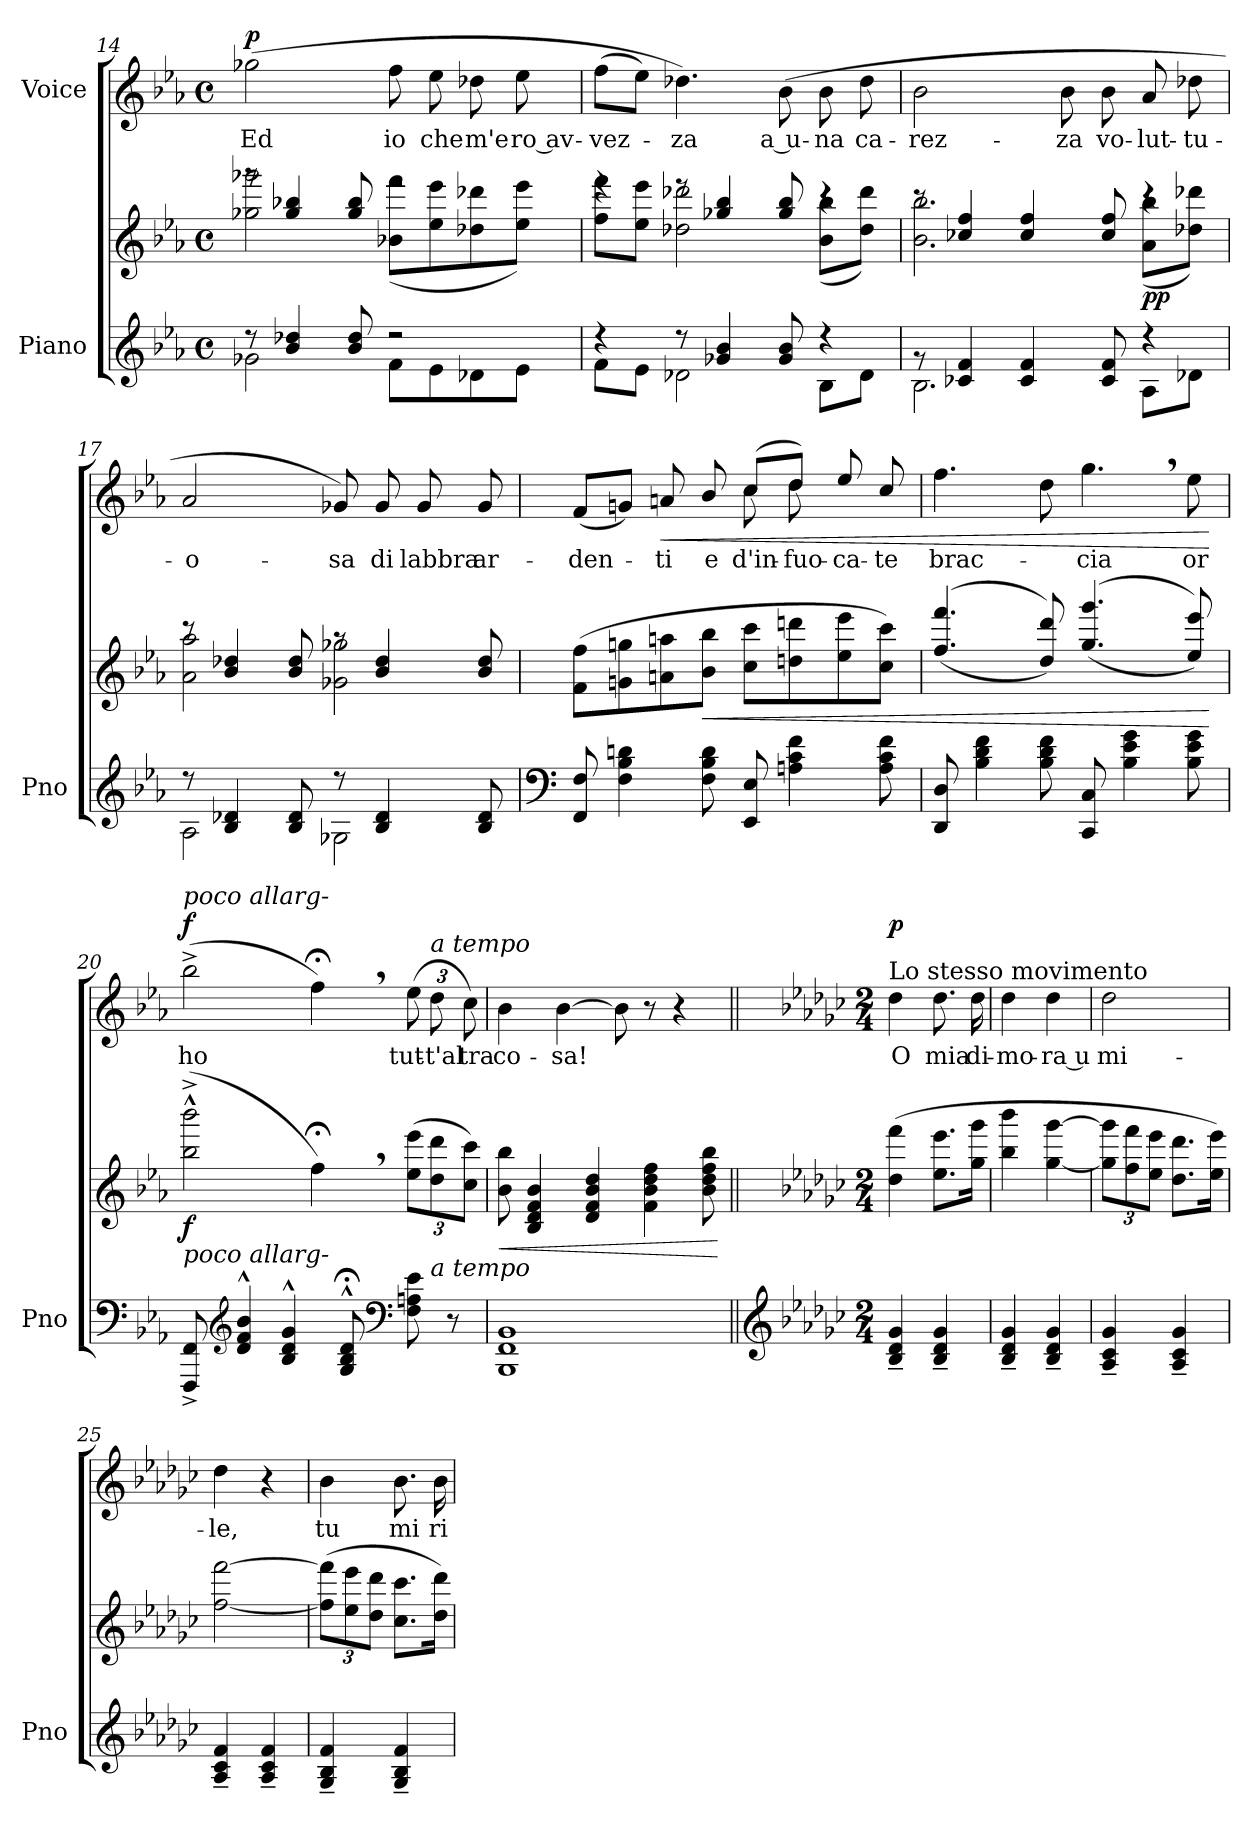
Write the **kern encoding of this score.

**kern	**kern	**dynam	**kern	**text	**dynam
*part2	*part2	*part2	*part1	*part1	*part1
*staff3	*staff2	*staff2/3	*staff1	*staff1	*staff1
*I"Piano	*	*	*I"Voice	*	*
*I'Pno	*	*	*	*	*
*clefG2	*clefG2	*	*clefG2	*	*
*k[b-e-a-]	*k[b-e-a-]	*	*k[b-e-a-]	*	*
*M4/4	*M4/4	*	*M4/4	*	*
*met(c)	*met(c)	*	*met(c)	*	*
=14	=14	=14	=14	=14	=14
*^	*^	*	*	*	*
!	!	!	!	!LO:DY:a=2	!	!	!LO:DY:a
8r	2g-X\	8rggg	2gg-X\ 2ggg-X\	other-dynamics	(2gg-X\	Ed	p
4b-/ 4dd-X/	.	4gg-/ 4bb-X/	.	.	.	.	.
8b-/ 8dd-/	.	8gg-/ 8bb-/	.	.	.	.	.
2r	8f\L	2reee	(>8b-X\ 8fff\L	.	8ff\	io	.
.	8e-\	.	8ee-\ 8eee-\	.	8ee-\	che	.
.	8d-X\	.	8dd-X\ 8ddd-X\	.	8dd-X\	m'e	.
.	8e-\J	.	8ee-\ 8eee-\J)	.	8ee-\	ro av-	.
=15	=15	=15	=15	=15	=15	=15	=15
4r	8f\L	4reee	8ff\ 8fff\L	.	(8ff\L	vez--	.
.	8e-\J	.	8ee-\ 8eee-\J	.	8ee-\J)	.	.
8r	2d-X\	8reee	2dd-X\ 2ddd-X\	.	4.dd-X\)	-za	.
4g-X/ 4b-/	.	4gg-X/ 4bb-/	.	.	.	.	.
8g-/ 8b-/	.	8gg-/ 8bb-/	.	.	(8b-\	a u-	.
4r	8B-\L	4rccc	(>8b-\ 8bb-\L	.	8b-\	na	.
.	8d-\J	.	8dd-\ 8ddd-\J)	.	8dd-\	ca-	.
!!LO:LB:g=z
=16	=16	=16	=16	=16	=16	=16	=16
8rg	2.B-\	8rccc	2.b-\ 2.bb-\	.	2b-\	rez-	.
4c-X/ 4f/	.	4cc-X/ 4ff/	.	.	.	.	.
4c-/ 4f/	.	4cc-/ 4ff/	.	.	.	.	.
.	.	.	.	.	8b-\	za	.
8c-/ 8f/	.	8cc-/ 8ff/	.	.	8b-\	vo-	.
!	!	!	!	!LO:DY:b	!	!	!
4r	8A-\L	4rccc	(>8a-\ 8bb-\L	pp	8a-/	lut-	.
.	8d-X\J	.	8dd-X\ 8ddd-X\J)	.	8dd-X\	tu-	.
=17	=17	=17	=17	=17	=17	=17	=17
8r	2A-\	8rccc	2a-\ 2aa-\	.	2a-/	o-	.
4B-/ 4d-X/	.	4b-/ 4dd-X/	.	.	.	.	.
8B-/ 8d-/	.	8b-/ 8dd-/	.	.	.	.	.
8r	2G-X\	8raa	2g-X\ 2gg-X\	.	8g-X/)	sa	.
4B-/ 4d-/	.	4b-/ 4dd-/	.	.	8g-/	di	.
.	.	.	.	.	8g-/	labbra	.
8B-/ 8d-/	.	8b-/ 8dd-/	.	.	8g-/	ar-	.
*v	*v	*	*	*	*	*	*
*	*v	*v	*	*	*	*
=18	=18	=18	=18	=18	=18
*clefF4	*	*	*	*	*
*	*	*	*^	*	*
8FF/ 8F/	(8f\ 8ff\L	.	(8f/L	2ryy	den--	.
4F\ 4B-\ 4dn\	8gn\ 8ggn\	.	8gn/J)	.	.	.
!	!	!	!	!	!	!LO:HP:b
.	8an\ 8aan\	.	8an/	.	-ti	<
!	!	!LO:HP:b	!	!	!	!
8F\ 8B-\ 8d\	8b-\ 8bb-\J	<	8b-/	.	e	.
8EE-/ 8E-/	8cc\ 8ccc\L	.	(8cc/L	8cc\	d'in-	.
4An\ 4c\ 4f\	8ddn\ 8dddn\	.	8dd/J)	8dd\	fuo-	.
.	8ee-\ 8eee-\	.	8ee-/	4ryy	ca-	.
8A\ 8c\ 8f\	8cc\ 8ccc\J)	.	8cc/	.	te	.
*	*	*	*v	*v	*	*
!!LO:LB:g=z
=19	=19	=19	=19	=19	=19
8DD/ 8D/	(>(4.ff/ 4.fff/	.	4.ff\	brac--	.
4B-\ 4d\ 4f\	.	.	.	.	.
8B-\ 8d\ 8f\	8dd/ 8ddd/))	.	8dd\	.	.
8CC/ 8C/	((>4.gg/ 4.ggg/	.	4.gg,\	-cia	.
4B-\ 4e-\ 4g\	.	.	.	.	.
8B-\ 8e-\ 8g\	8ee-/ 8eee-/))	.	8ee-\	or	.
.	.	[	.	.	[
=20	=20	=20	=20	=20	=20
!	!	!	!LO:TX:a:i:t=poco allarg-	!	!
!	!LO:TX:b:i:t=poco allarg-	!	!	!	!
!	!	!LO:DY:b	!	!	!LO:DY:a
8FFF/^ 8FF/^	(2bb-\^^^ 2bbb-\^^^	f	(2bb-^\	ho	f
*clefG2	*	*	*	*	*
4d/^^ 4f/^^ 4b-/^^	.	.	.	.	.
4B-/^^ 4d/^^ 4g/^^	.	.	.	.	.
.	4ff;<,\)	.	4ff;<,\)	.	.
8G/;<^^ 8B-/;<^^ 8d/;<^^	.	.	.	.	.
*clefF4	*	*	*	*	*
*	*Xbrackettup	*	*Xbrackettup	*	*
!	!	!LO:DY:b	!	!	!LO:DY:a
8F\ 8An\ 8e-\	(12ee-\ 12eee-\L	other-dynamics	(12ee-\	tut-	other-dynamics
!	!	!	!LO:TX:a:i:t=a tempo	!	!
!	!LO:TX:b:i:t=a tempo	!	!	!	!
.	12dd\ 12ddd\	.	12dd\	t'al	.
8r	.	.	.	.	.
.	12cc\ 12ccc\J)	.	12cc\)	tra	.
=21	=21	=21	=21	=21	=21
!	!	!LO:HP:b	!	!	!
1BBB- 1FF 1BB-	8b-\ 8bb-\	<	4b-\	co-	.
.	4B-/ 4d/ 4f/ 4b-/	.	.	.	.
.	.	.	[4b-\	sa!	.
.	4d/ 4f/ 4b-/ 4dd/	.	.	.	.
.	.	.	8b-\]	.	.
.	4f\ 4b-\ 4dd\ 4ff\	.	8r	.	.
.	.	.	4r	.	.
.	8b-\ 8dd\ 8ff\ 8bb-\	.	.	.	.
.	.	[	.	.	.
=22||	=22||	=22||	=22||	=22||	=22||
*clefG2	*	*	*	*	*
*k[b-e-a-d-g-c-]	*k[b-e-a-d-g-c-]	*	*k[b-e-a-d-g-c-]	*	*
*M2/4	*M2/4	*	*M2/4	*	*
!	!	!	!LO:TX:a:t=Lo stesso movimento	!	!
!	!	!LO:DY:b	!	!	!LO:DY:a
4B-/~ 4d-/~ 4g-/~	(4dd-\ 4fff\	other-dynamics	4dd-\	O	p
4B-/~ 4d-/~ 4g-/~	8.ee-\ 8.eee-\L	.	8.dd-\	mia	.
.	16gg-\ 16ggg-\Jk	.	16dd-\	di-	.
!!LO:PB:g=z
=23	=23	=23	=23	=23	=23
4B-/~ 4d-/~ 4g-/~	4bb-\ 4bbb-\	.	4dd-\	mo-	.
4B-/~ 4d-/~ 4g-/~	[4gg-\ [4ggg-\	.	4dd-\	ra u	.
=24	=24	=24	=24	=24	=24
4A-/~ 4c-/~ 4g-/~	12gg-\] 12ggg-\]L	.	2dd-\	mi-	.
.	12ff\ 12fff\	.	.	.	.
.	12ee-\ 12eee-\J	.	.	.	.
4A-/~ 4c-/~ 4g-/~	8.dd-\ 8.ddd-\L	.	.	.	.
.	16ee-\ 16eee-\Jk)	.	.	.	.
=25	=25	=25	=25	=25	=25
4A-/~ 4c-/~ 4f/~	[2ff\ [2fff\	.	4dd-\	le,	.
4A-/~ 4c-/~ 4f/~	.	.	4r	.	.
=26	=26	=26	=26	=26	=26
4G-/~ 4B-/~ 4f/~	(12ff\] 12fff\]L	.	4b-\	tu	.
.	12ee-\ 12eee-\	.	.	.	.
.	12dd-\ 12ddd-\J	.	.	.	.
4G-/~ 4B-/~ 4f/~	8.cc-\ 8.ccc-\L	.	8.b-\	mi	.
.	16dd-\ 16ddd-\Jk)	.	16b-\	ri-	.
=	=	=	=	=	=
*-	*-	*-	*-	*-	*-
